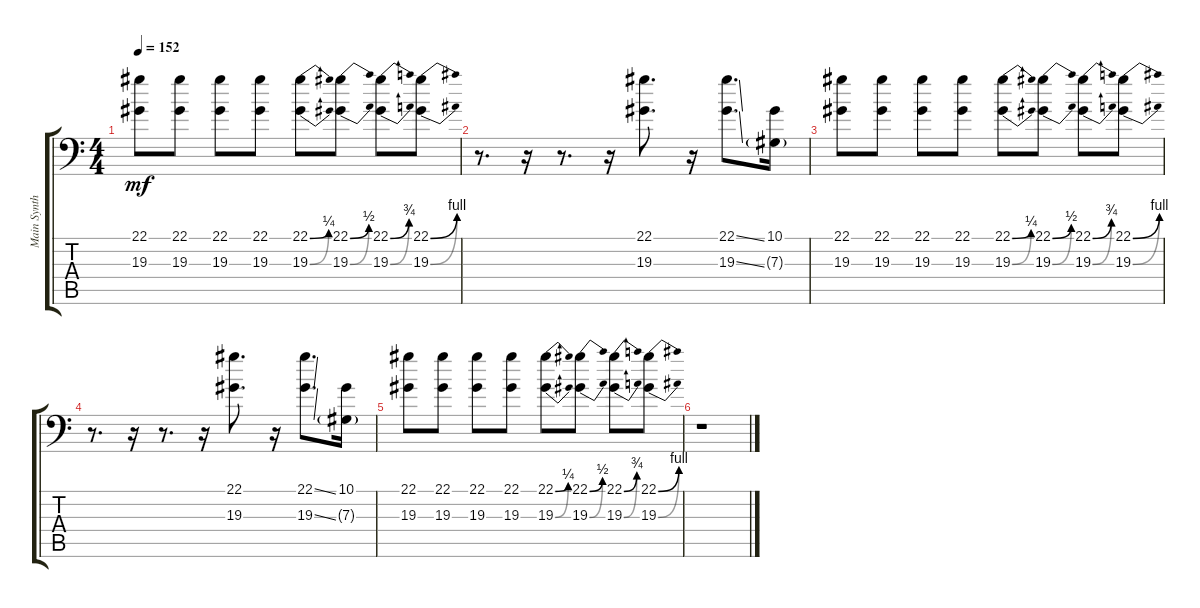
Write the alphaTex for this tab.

\track ("Main Synth" "Main Synth") {instrument lead2sawtooth}
\staff {score tabs}
\tuning (Bb3 Gb3 Db3 Ab2 Eb2 Ab1) {hide}
\ts (4 4)
\tempo 152
\clef f4
\ks c
(22.1 19.3).8{dy mf} (22.1 19.3).8 (22.1 19.3).8 (22.1 19.3).8 (22.1{be (bend 0 0 60 1)} 19.3{be (bend 0 0 60 1)}).8 (22.1{be (bend 0 0 60 2)} 19.3{be (bend 0 0 60 2)}).8 (22.1{be (bend 0 0 60 3)} 19.3{be (bend 0 0 60 3)}).8 (22.1{be (bend 0 0 60 4)} 19.3{be (bend 0 0 60 4)}).8 |
r.8{d} r.16 r.8{d} r.16 (22.1 19.3).8{d} r.16 (22.1{ss} 19.3{ss}).8{d} (10.1 7.3{g}).16 |
(22.1 19.3).8 (22.1 19.3).8 (22.1 19.3).8 (22.1 19.3).8 (22.1{be (bend 0 0 60 1)} 19.3{be (bend 0 0 60 1)}).8 (22.1{be (bend 0 0 60 2)} 19.3{be (bend 0 0 60 2)}).8 (22.1{be (bend 0 0 60 3)} 19.3{be (bend 0 0 60 3)}).8 (22.1{be (bend 0 0 60 4)} 19.3{be (bend 0 0 60 4)}).8 |
r.8{d} r.16 r.8{d} r.16 (22.1 19.3).8{d} r.16 (22.1{ss} 19.3{ss}).8{d} (10.1 7.3{g}).16 |
(22.1 19.3).8 (22.1 19.3).8 (22.1 19.3).8 (22.1 19.3).8 (22.1{be (bend 0 0 60 1)} 19.3{be (bend 0 0 60 1)}).8 (22.1{be (bend 0 0 60 2)} 19.3{be (bend 0 0 60 2)}).8 (22.1{be (bend 0 0 60 3)} 19.3{be (bend 0 0 60 3)}).8 (22.1{be (bend 0 0 60 4)} 19.3{be (bend 0 0 60 4)}).8 |
r.1
